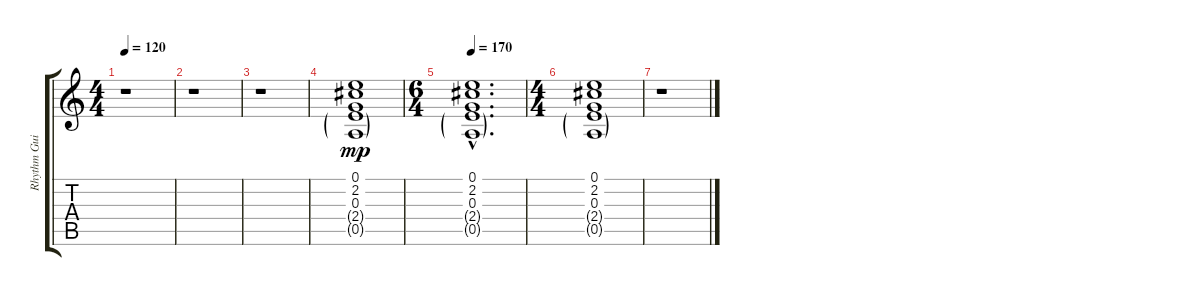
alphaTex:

\track ("Rhythm Guitar" "Rhythm Gui") {instrument distortionguitar}
\staff {score tabs}
\tuning (E4 B3 G3 D3 A2 E2) {hide}
\ts (4 4)
\tempo 120
\clef g2
\ks c
r.1{dy f} |
r.1 |
r.1 |
(0.1 2.2 0.3 2.4{g} 0.5{g}).1{dy mp} |
\ts (6 4)
\tempo 170
(0.1{hac} 2.2{hac} 0.3{hac} 2.4{g hac} 0.5{g hac}).1{d} |
\ts (4 4)
(0.1 2.2 0.3 2.4{g} 0.5{g}).1 |
r.1
